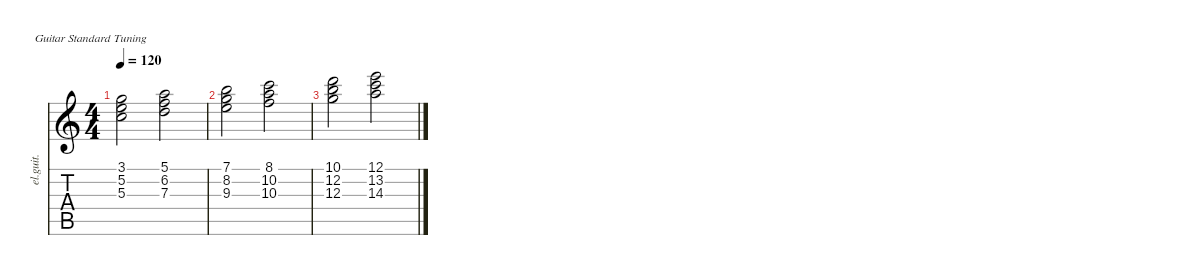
\defaultSystemsLayout 4
\hideDynamics
\bracketExtendMode nobrackets
\track ("Clean Guitar" "el.guit.") {instrument electricguitarclean}
\staff {score tabs}
\tuning (E4 B3 G3 D3 A2 E2)
\ts (4 4)
\tempo 120
\clef g2
\ks c
(3.1 5.2 5.3).2{dy mf instrument electricguitarclean beam Down} (5.1 6.2 7.3).2{beam Down} |
(7.1 8.2 9.3).2{beam Down} (8.1 10.2 10.3).2{beam Down} |
(10.1 12.2 12.3).2{beam Down} (12.1 13.2 14.3).2{beam Down}
